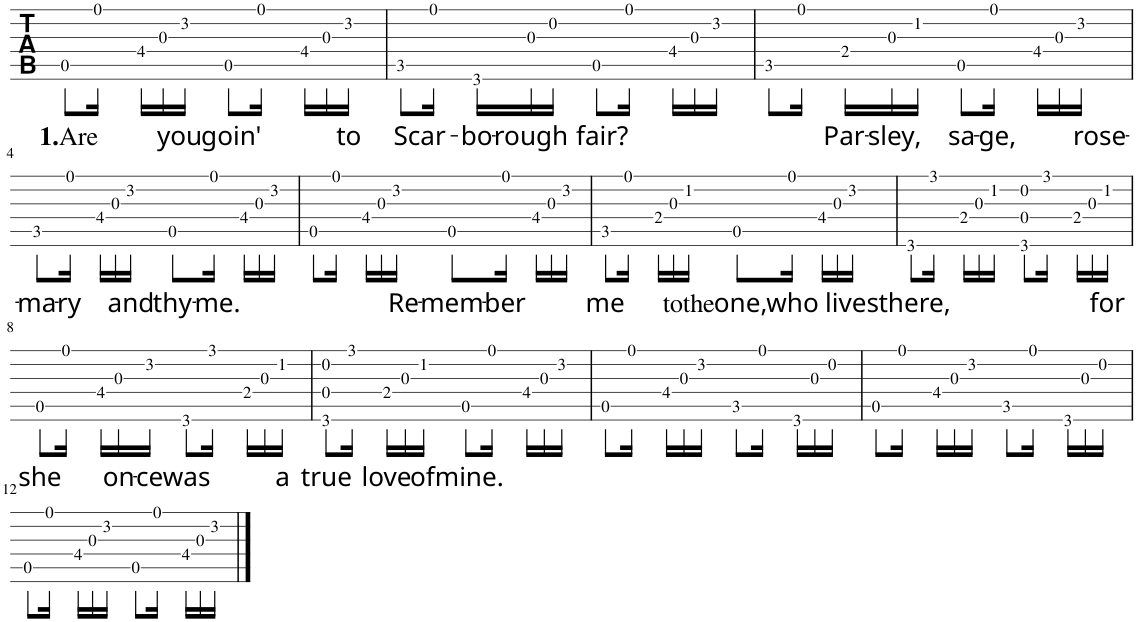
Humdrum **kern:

**kern	**text
*part1	*part1
*staff1	*staff1
*I"Guitar	*
*I'Guit.	*
*stria6	*
*	*
*k[]	*
*M4/4	*
=1	=1
!	!LO:LY:b
8AA\L	1. Are
16e\Jk	.
16r	.
16F#\LL	.
16G\	.
!	!LO:LY:b
16d\JJ	you
16r	.
!	!LO:LY:b
8AA\L	goin'
16e\Jk	.
16r	.
16F#\LL	.
16G\	.
!	!LO:LY:b
16d\JJ	to
16r	.
=2	=2
!	!LO:LY:b
8C\L	Scar-
16e\Jk	.
16r	.
!	!LO:LY:b
16GG\LL	-bo-
!	!LO:LY:b
16G\	-rough
16B\JJ	.
16r	.
!	!LO:LY:b
8AA\L	fair?
16e\Jk	.
16r	.
16F#\LL	.
16G\	.
16d\JJ	.
16r	.
=3	=3
8C\L	.
16e\Jk	.
16r	.
!	!LO:LY:b
16E\LL	Par-
!	!LO:LY:b
16G\	-sley
!	!LO:LY:b
16c\JJ	,
16r	.
!	!LO:LY:b
8AA\L	sa-
!	!LO:LY:b
16e\Jk	-ge,
16r	.
16F#\LL	.
16G\	.
!	!LO:LY:b
16d\JJ	rose-
16r	.
!!LO:LB:g=z
=4	=4
!	!LO:LY:b
8C\L	-ma-
!	!LO:LY:b
16e\Jk	-ry
16r	.
16F#\LL	.
16G\	.
!	!LO:LY:b
16d\JJ	and
16r	.
!	!LO:LY:b
8AA\L	thy-
!	!LO:LY:b
16e\Jk	-me.
16r	.
16F#\LL	.
16G\	.
16d\JJ	.
16r	.
=5	=5
8AA\L	.
16e\Jk	.
16r	.
16F#\LL	.
16G\	.
!	!LO:LY:b
16d\JJ	Re-
16r	.
!	!LO:LY:b
8AA\L	-mem-
!	!LO:LY:b
16e\Jk	-ber
16r	.
16F#\LL	.
16G\	.
16d\JJ	.
16r	.
=6	=6
!	!LO:LY:b
8C\L	me
16e\Jk	.
16r	.
16E\LL	.
16G\	.
!	!LO:LY:b
16c\JJ	tothe
16r	.
!	!LO:LY:b
8AA\L	one,
!	!LO:LY:b
16e\Jk	who
16r	.
16F#\LL	.
16G\	.
!	!LO:LY:b
16d\JJ	lives
16r	.
=7	=7
!	!LO:LY:b
8GG\L	there,
16g\Jk	.
16r	.
16E\LL	.
16G\	.
16c\JJ	.
16r	.
8GG\ 8D\ 8B\L	.
16g\Jk	.
16r	.
16E\LL	.
16G\	.
!	!LO:LY:b
16c\JJ	for
16r	.
!!LO:LB:g=z
=8	=8
!	!LO:LY:b
8AA\L	she
16e\Jk	.
16r	.
16F#\LL	.
!	!LO:LY:b
16G\	on-
!	!LO:LY:b
16d\JJ	-ce
16r	.
!	!LO:LY:b
8GG\L	was
16g\Jk	.
16r	.
16E\LL	.
16G\	.
!	!LO:LY:b
16c\JJ	a
16r	.
=9	=9
!	!LO:LY:b
8GG\ 8D\ 8B\L	true
16g\Jk	.
16r	.
!	!LO:LY:b
16E\LL	love
16G\	.
!	!LO:LY:b
16c\JJ	of
16r	.
!	!LO:LY:b
8AA\L	mine.
16e\Jk	.
16r	.
16F#\LL	.
16G\	.
16d\JJ	.
16r	.
=10	=10
8AA\L	.
16e\Jk	.
16r	.
16F#\LL	.
16G\	.
16d\JJ	.
16r	.
8C\L	.
16e\Jk	.
16r	.
16GG\LL	.
16G\	.
16B\JJ	.
16r	.
=11	=11
8AA\L	.
16e\Jk	.
16r	.
16F#\LL	.
16G\	.
16d\JJ	.
16r	.
8C\L	.
16e\Jk	.
16r	.
16GG\LL	.
16G\	.
16B\JJ	.
16r	.
!!LO:LB:g=z
=12	=12
8AA\L	.
16e\Jk	.
16r	.
16F#\LL	.
16G\	.
16d\JJ	.
16r	.
8AA\L	.
16e\Jk	.
16r	.
16F#\LL	.
16G\	.
16d\JJ	.
16r	.
==	==
*-	*-
